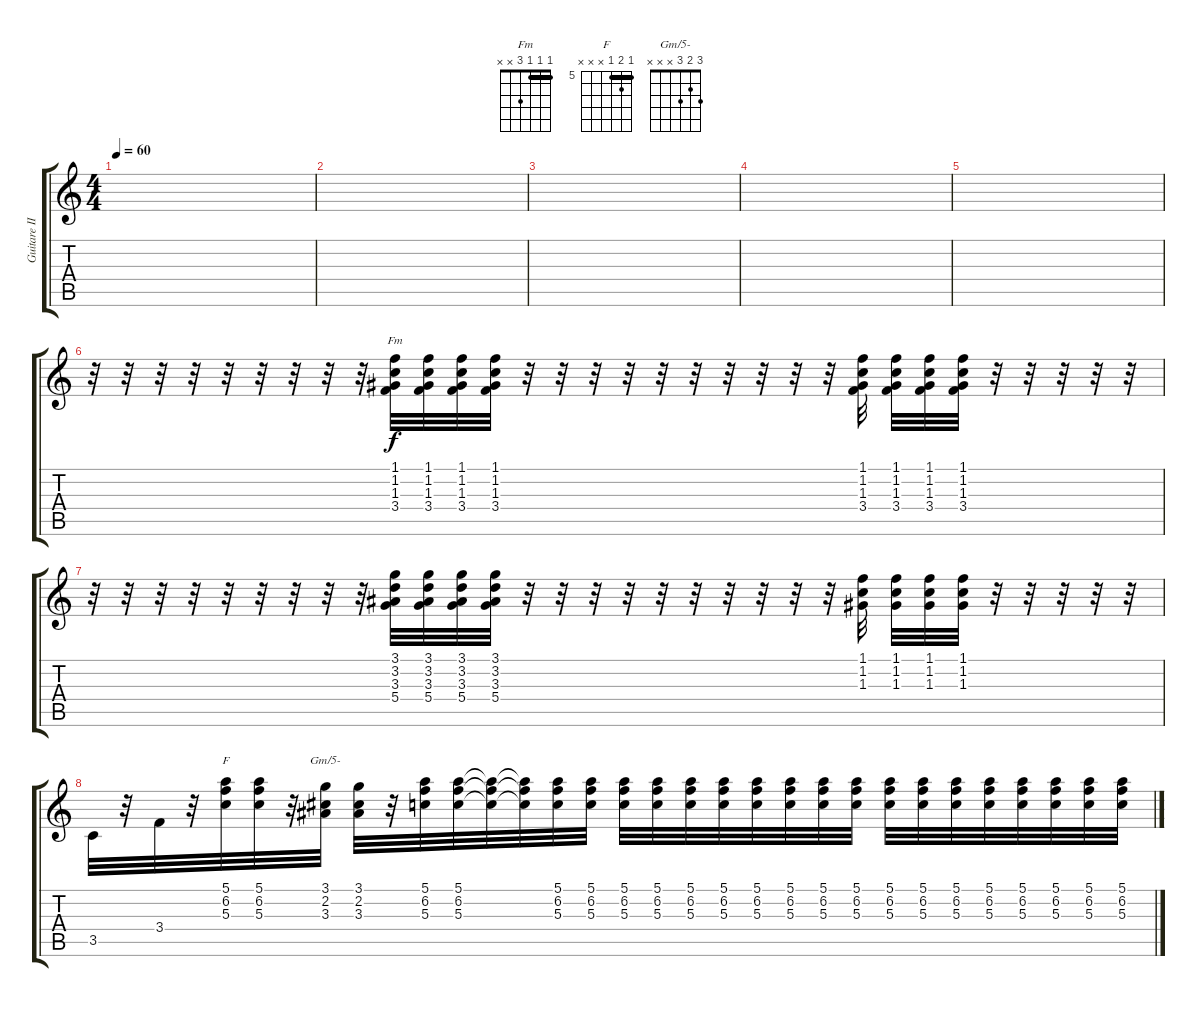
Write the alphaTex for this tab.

\track ("Guitare II" "Guitare II") {instrument overdrivenguitar}
\staff {score tabs}
\tuning (E4 B3 G3 D3 A2 E2) {hide}
\chord ("Fm" 1 1 1 3 x x) {barre 1}
\chord ("F" 5 6 5 x x x) {firstfret 5 barre 5}
\chord ("Gm/5-" 3 2 3 x x x)
\ts (4 4)
\tempo 60
\clef g2
\ks c
|
|
|
|
|
r.32 r.32 r.32 r.32 r.32 r.32 r.32 r.32 r.32 (1.1 1.2 1.3 3.4).32{ch "Fm"} (1.1 1.2 1.3 3.4).32 (1.1 1.2 1.3 3.4).32 (1.1 1.2 1.3 3.4).32 r.32 r.32 r.32 r.32 r.32 r.32 r.32 r.32 r.32 r.32 (1.1 1.2 1.3 3.4).32 (1.1 1.2 1.3 3.4).32 (1.1 1.2 1.3 3.4).32 (1.1 1.2 1.3 3.4).32 r.32 r.32 r.32 r.32 r.32 |
r.32 r.32 r.32 r.32 r.32 r.32 r.32 r.32 r.32 (3.1 3.2 3.3 5.4).32 (3.1 3.2 3.3 5.4).32 (3.1 3.2 3.3 5.4).32 (3.1 3.2 3.3 5.4).32 r.32 r.32 r.32 r.32 r.32 r.32 r.32 r.32 r.32 r.32 (1.1 1.2 1.3).32 (1.1 1.2 1.3).32 (1.1 1.2 1.3).32 (1.1 1.2 1.3).32 r.32 r.32 r.32 r.32 r.32 |
3.5.32 r.32 3.4.32 r.32 (5.1 6.2 5.3).32{ch "F"} (5.1 6.2 5.3).32 r.32 (3.1 2.2 3.3).32{ch "Gm/5-"} (3.1 2.2 3.3).32 r.32 (5.1 6.2 5.3).32 (5.1 6.2 5.3).32 (5.1{t} 6.2{t} 5.3{t}).32 (5.1{t} 6.2{t} 5.3{t}).32 (5.1 6.2 5.3).32 (5.1 6.2 5.3).32 (5.1 6.2 5.3).32 (5.1 6.2 5.3).32 (5.1 6.2 5.3).32 (5.1 6.2 5.3).32 (5.1 6.2 5.3).32 (5.1 6.2 5.3).32 (5.1 6.2 5.3).32 (5.1 6.2 5.3).32 (5.1 6.2 5.3).32 (5.1 6.2 5.3).32 (5.1 6.2 5.3).32 (5.1 6.2 5.3).32 (5.1 6.2 5.3).32 (5.1 6.2 5.3).32 (5.1 6.2 5.3).32 (5.1 6.2 5.3).32
